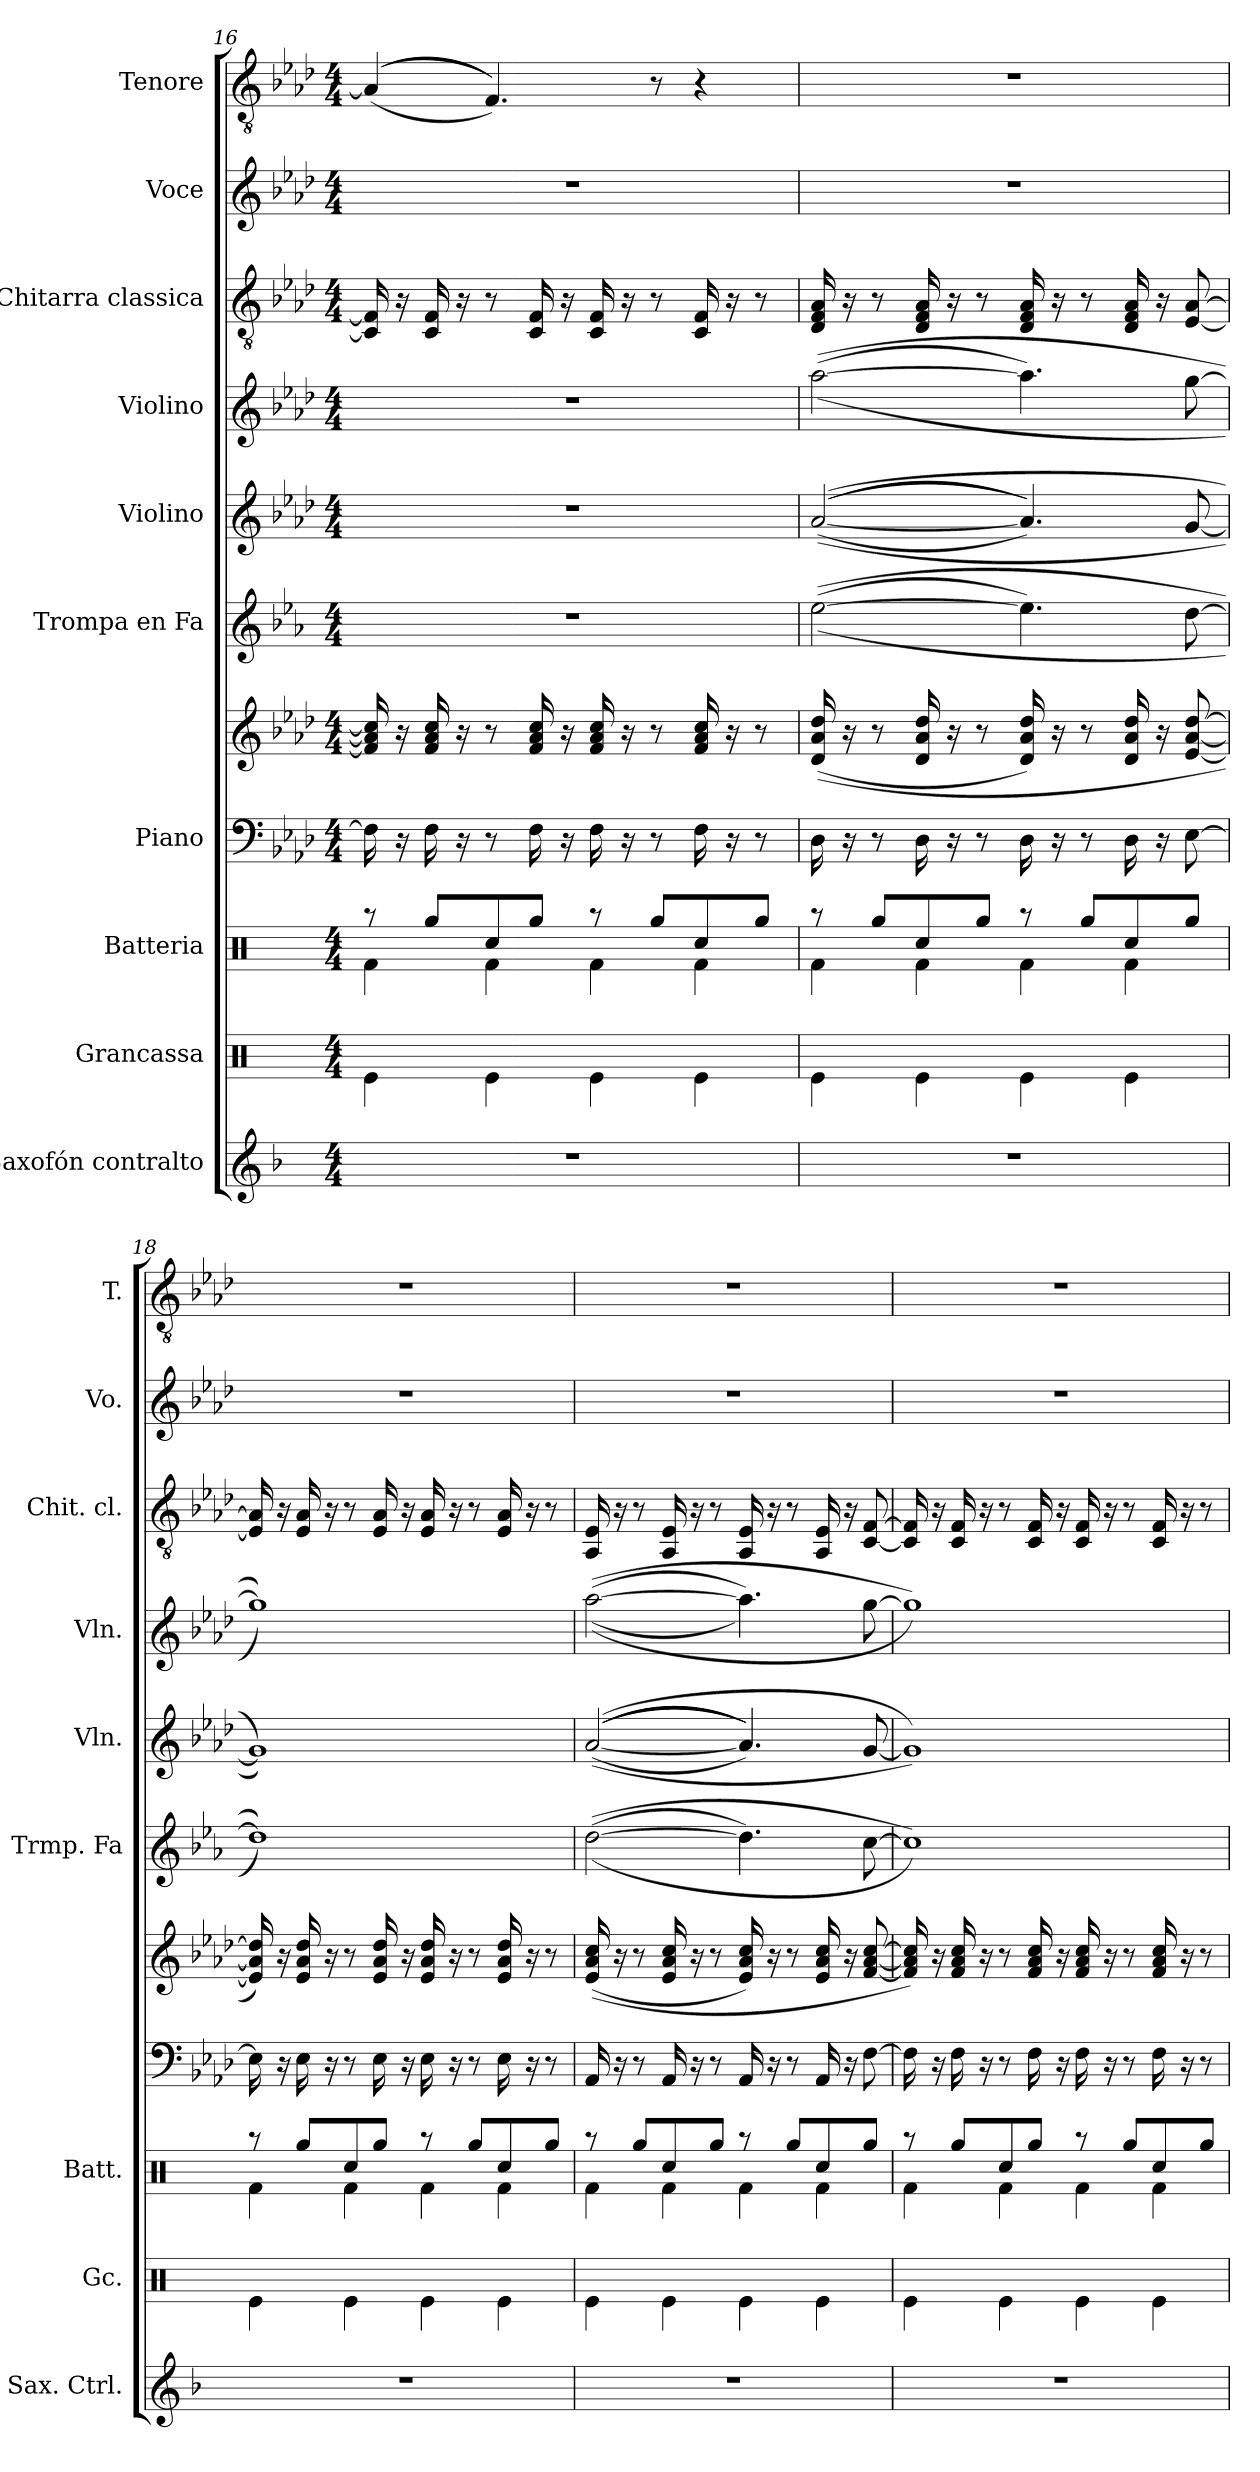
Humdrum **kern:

**kern	**kern	**kern	**kern	**kern	**kern	**kern	**kern	**kern	**kern	**kern
*part10	*part9	*part8	*part7	*part7	*part6	*part5	*part4	*part3	*part2	*part1
*staff11	*staff10	*staff9	*staff8	*staff7	*staff6	*staff5	*staff4	*staff3	*staff2	*staff1
*I"Saxofón contralto	*I"Grancassa	*I"Batteria	*I"Piano	*	*I"Trompa en Fa	*I"Violino	*I"Violino	*I"Chitarra classica	*I"Voce	*I"Tenore
*I'Sax. Ctrl.	*I'Gc.	*I'Batt.	*	*	*I'Trmp. Fa	*I'Vln.	*I'Vln.	*I'Chit. cl.	*I'Vo.	*I'T.
*clefG2	*clefX	*clefX	*clefF4	*clefG2	*clefG2	*clefG2	*clefG2	*clefGv2	*clefG2	*clefGv2
*ITrd5c9	*	*	*	*	*ITrd4c7	*	*	*	*	*
*k[b-e-a-d-]	*k[]	*k[]	*k[b-e-a-d-]	*k[b-e-a-d-]	*k[b-e-a-d-]	*k[b-e-a-d-]	*k[b-e-a-d-]	*k[b-e-a-d-]	*k[b-e-a-d-]	*k[b-e-a-d-]
*M4/4	*M4/4	*M4/4	*M4/4	*M4/4	*M4/4	*M4/4	*M4/4	*M4/4	*M4/4	*M4/4
=16	=16	=16	=16	=16	=16	=16	=16	=16	=16	=16
*	*	*^	*	*	*	*	*	*	*	*
1r	4Re\	8r	4Rf\	16F\]	16f/] 16a-/] 16cc/]	1r	1r	1r	16C/] 16F/]	1r	(((4A-/]
.	.	.	.	16r	16r	.	.	.	16r	.	.
.	.	8Rgg/L	.	16F\	16f/ 16a-/ 16cc/	.	.	.	16C/ 16F/	.	.
.	.	.	.	16r	16r	.	.	.	16r	.	.
.	4Re\	8Rcc/	4Rf\	8r	8r	.	.	.	8r	.	4.F/)))
.	.	8Rgg/J	.	16F\	16f/ 16a-/ 16cc/	.	.	.	16C/ 16F/	.	.
.	.	.	.	16r	16r	.	.	.	16r	.	.
.	4Re\	8r	4Rf\	16F\	16f/ 16a-/ 16cc/	.	.	.	16C/ 16F/	.	.
.	.	.	.	16r	16r	.	.	.	16r	.	.
.	.	8Rgg/L	.	8r	8r	.	.	.	8r	.	8r
.	4Re\	8Rcc/	4Rf\	16F\	16f/ 16a-/ 16cc/	.	.	.	16C/ 16F/	.	4r
.	.	.	.	16r	16r	.	.	.	16r	.	.
.	.	8Rgg/J	.	8r	8r	.	.	.	8r	.	.
!!LO:PB:g=z
=17	=17	=17	=17	=17	=17	=17	=17	=17	=17	=17	=17
1r	4Re\	8r	4Rf\	16D-\	((16d-/ 16a-/ 16dd-/	((([2a-\	(>(((>([2a-/	((([2aa-\	16D-/ 16F/ 16A-/	1r	1r
.	.	.	.	16r	16r	.	.	.	16r	.	.
.	.	8Rgg/L	.	8r	8r	.	.	.	8r	.	.
.	4Re\	8Rcc/	4Rf\	16D-\	16d-/ 16a-/ 16dd-/	.	.	.	16D-/ 16F/ 16A-/	.	.
.	.	.	.	16r	16r	.	.	.	16r	.	.
.	.	8Rgg/J	.	8r	8r	.	.	.	8r	.	.
.	4Re\	8r	4Rf\	16D-\	16d-/ 16a-/ 16dd-/)	4.a-\])	4.a-/])))	4.aa-\])	16D-/ 16F/ 16A-/	.	.
.	.	.	.	16r	16r	.	.	.	16r	.	.
.	.	8Rgg/L	.	8r	8r	.	.	.	8r	.	.
.	4Re\	8Rcc/	4Rf\	16D-\	16d-/ 16a-/ 16dd-/	.	.	.	16D-/ 16F/ 16A-/	.	.
.	.	.	.	16r	16r	.	.	.	16r	.	.
.	.	8Rgg/J	.	[8E-\	[8e-/ [8a-/ [8dd-/	[8g\	[8g/	[8gg\	[8E-/ [8A-/	.	.
=18	=18	=18	=18	=18	=18	=18	=18	=18	=18	=18	=18
1r	4Re\	8r	4Rf\	16E-\]	16e-/] 16a-/] 16dd-/])	1g]))	1g]))	1gg]))	16E-/] 16A-/]	1r	1r
.	.	.	.	16r	16r	.	.	.	16r	.	.
.	.	8Rgg/L	.	16E-\	16e-/ 16a-/ 16dd-/	.	.	.	16E-/ 16A-/	.	.
.	.	.	.	16r	16r	.	.	.	16r	.	.
.	4Re\	8Rcc/	4Rf\	8r	8r	.	.	.	8r	.	.
.	.	8Rgg/J	.	16E-\	16e-/ 16a-/ 16dd-/	.	.	.	16E-/ 16A-/	.	.
.	.	.	.	16r	16r	.	.	.	16r	.	.
.	4Re\	8r	4Rf\	16E-\	16e-/ 16a-/ 16dd-/	.	.	.	16E-/ 16A-/	.	.
.	.	.	.	16r	16r	.	.	.	16r	.	.
.	.	8Rgg/L	.	8r	8r	.	.	.	8r	.	.
.	4Re\	8Rcc/	4Rf\	16E-\	16e-/ 16a-/ 16dd-/	.	.	.	16E-/ 16A-/	.	.
.	.	.	.	16r	16r	.	.	.	16r	.	.
.	.	8Rgg/J	.	8r	8r	.	.	.	8r	.	.
!!LO:PB:g=z
=19	=19	=19	=19	=19	=19	=19	=19	=19	=19	=19	=19
1r	4Re\	8r	4Rf\	16AA-/	((16e-/ 16a-/ 16cc/	((([2g\	(((((([2a-/	(((([2aa-\	16AA-/ 16E-/	1r	1r
.	.	.	.	16r	16r	.	.	.	16r	.	.
.	.	8Rgg/L	.	8r	8r	.	.	.	8r	.	.
.	4Re\	8Rcc/	4Rf\	16AA-/	16e-/ 16a-/ 16cc/	.	.	.	16AA-/ 16E-/	.	.
.	.	.	.	16r	16r	.	.	.	16r	.	.
.	.	8Rgg/J	.	8r	8r	.	.	.	8r	.	.
.	4Re\	8r	4Rf\	16AA-/	16e-/ 16a-/ 16cc/)	4.g\])	4.a-/]))))	4.aa-\]))	16AA-/ 16E-/	.	.
.	.	.	.	16r	16r	.	.	.	16r	.	.
.	.	8Rgg/L	.	8r	8r	.	.	.	8r	.	.
.	4Re\	8Rcc/	4Rf\	16AA-/	16e-/ 16a-/ 16cc/	.	.	.	16AA-/ 16E-/	.	.
.	.	.	.	16r	16r	.	.	.	16r	.	.
.	.	8Rgg/J	.	[8F\	[8f/ [8a-/ [8cc/	[8f\	[8g/	[8gg\	[8C/ [8F/	.	.
=20	=20	=20	=20	=20	=20	=20	=20	=20	=20	=20	=20
1r	4Re\	8r	4Rf\	16F\]	16f/] 16a-/] 16cc/])	1f]))	1g]))	1gg]))	16C/] 16F/]	1r	1r
.	.	.	.	16r	16r	.	.	.	16r	.	.
.	.	8Rgg/L	.	16F\	16f/ 16a-/ 16cc/	.	.	.	16C/ 16F/	.	.
.	.	.	.	16r	16r	.	.	.	16r	.	.
.	4Re\	8Rcc/	4Rf\	8r	8r	.	.	.	8r	.	.
.	.	8Rgg/J	.	16F\	16f/ 16a-/ 16cc/	.	.	.	16C/ 16F/	.	.
.	.	.	.	16r	16r	.	.	.	16r	.	.
.	4Re\	8r	4Rf\	16F\	16f/ 16a-/ 16cc/	.	.	.	16C/ 16F/	.	.
.	.	.	.	16r	16r	.	.	.	16r	.	.
.	.	8Rgg/L	.	8r	8r	.	.	.	8r	.	.
.	4Re\	8Rcc/	4Rf\	16F\	16f/ 16a-/ 16cc/	.	.	.	16C/ 16F/	.	.
.	.	.	.	16r	16r	.	.	.	16r	.	.
.	.	8Rgg/J	.	8r	8r	.	.	.	8r	.	.
*	*	*v	*v	*	*	*	*	*	*	*	*
=	=	=	=	=	=	=	=	=	=	=
*-	*-	*-	*-	*-	*-	*-	*-	*-	*-	*-
